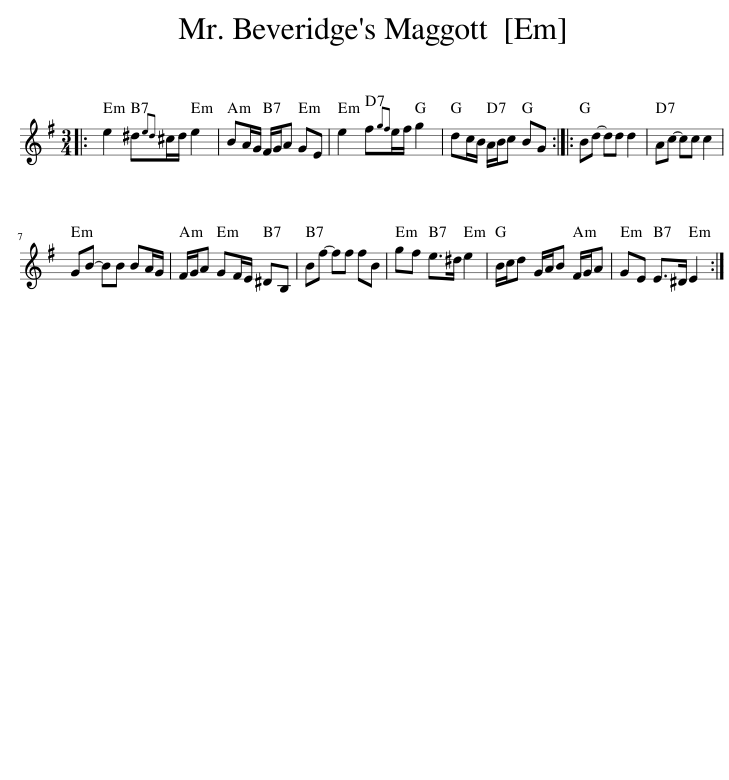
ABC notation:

X:1
L:1/8
M:3/4
I:linebreak $
K:Emin
V:1 treble
V:1
|: e2 ^d{ed}^c/d/ e2 | BA/G/ F/G/A GE | e2 f{gf}e/f/ g2 | dc/B/ A/B/c BG :: Bd- dd d2 | %5
 Ac- cc c2 |$ GB- BB BA/G/ | F/G/A GF/E/ ^DB, | Bf- ff fB | gf e>^d e2 | %10
 B/c/d G/A/B F/G/A | GE E>^D E2 :| %12
